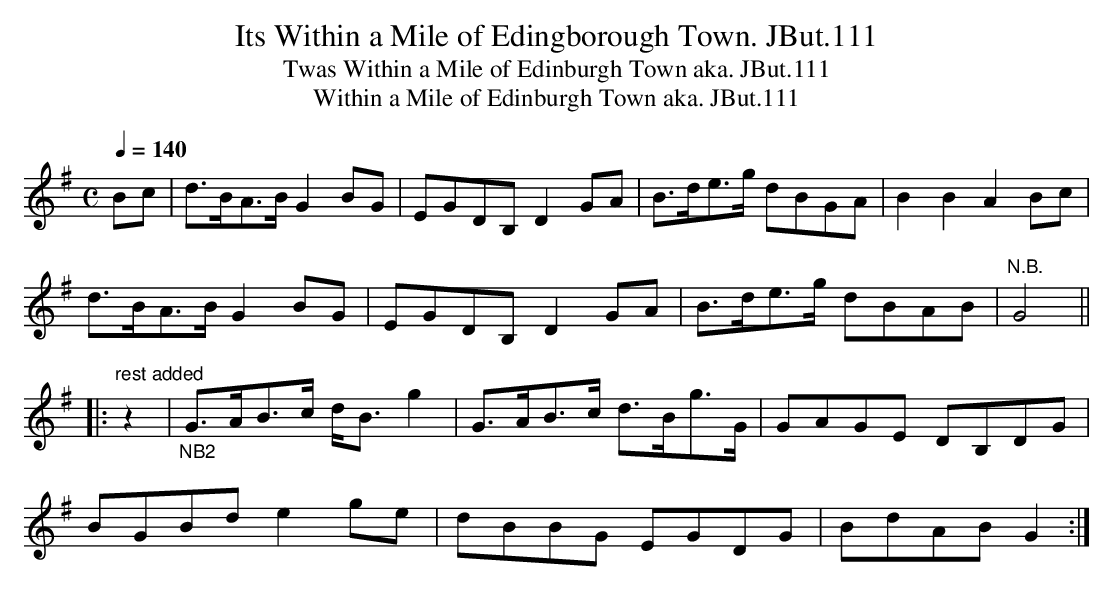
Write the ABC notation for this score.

X:1
T:Its Within a Mile of Edingborough Town. JBut.111
T:Twas Within a Mile of Edinburgh Town aka. JBut.111
T:Within a Mile of Edinburgh Town aka. JBut.111
M:C
L:1/8
Q:1/4=140
K:G
Bc|d>BA>B G2 BG|EGDB, D2 GA|B>de>g dBGA|B2 B2 A2 Bc|
d>BA>B G2 BG|EGDB, D2 GA|B>de>g dBAB|"N.B."G4||
|:"rest added"z2|"_NB2"G>AB>c d<B g2|G>AB>c d>Bg>G|GAGE DB,DG|
BGBd e2 ge|dBBG EGDG|BdAB G2:|
